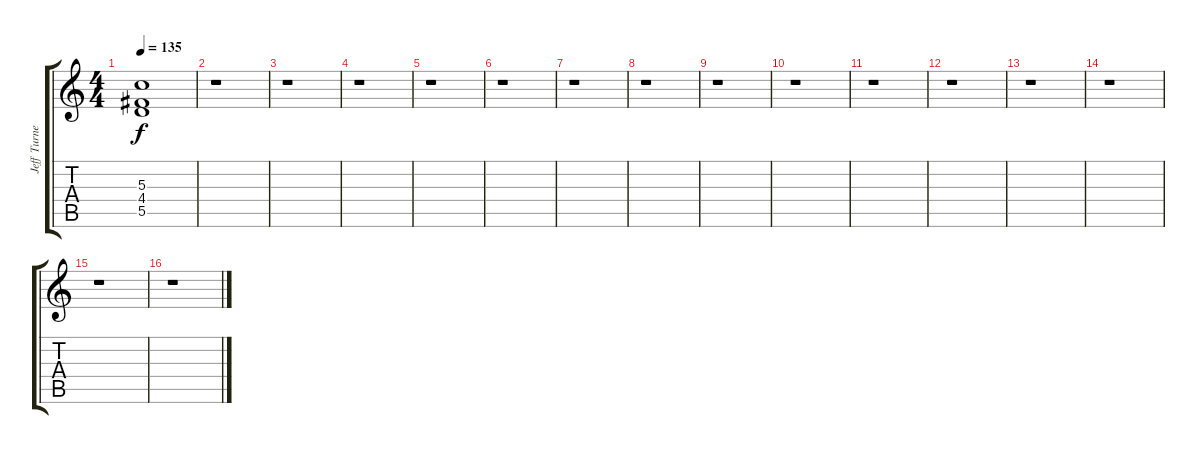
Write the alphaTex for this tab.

\track ("Jeff Turner" "Jeff Turne") {instrument acousticguitarsteel}
\staff {score tabs}
\tuning (E4 B3 G3 D3 A2 E2) {hide}
\ts (4 4)
\tempo 135
\clef g2
\ks c
(5.3{t} 4.4{t} 5.5{t}).1{dy f} |
r.1 |
r.1 |
r.1 |
r.1 |
r.1 |
r.1 |
r.1 |
r.1 |
r.1 |
r.1 |
r.1 |
r.1 |
r.1 |
r.1 |
r.1
